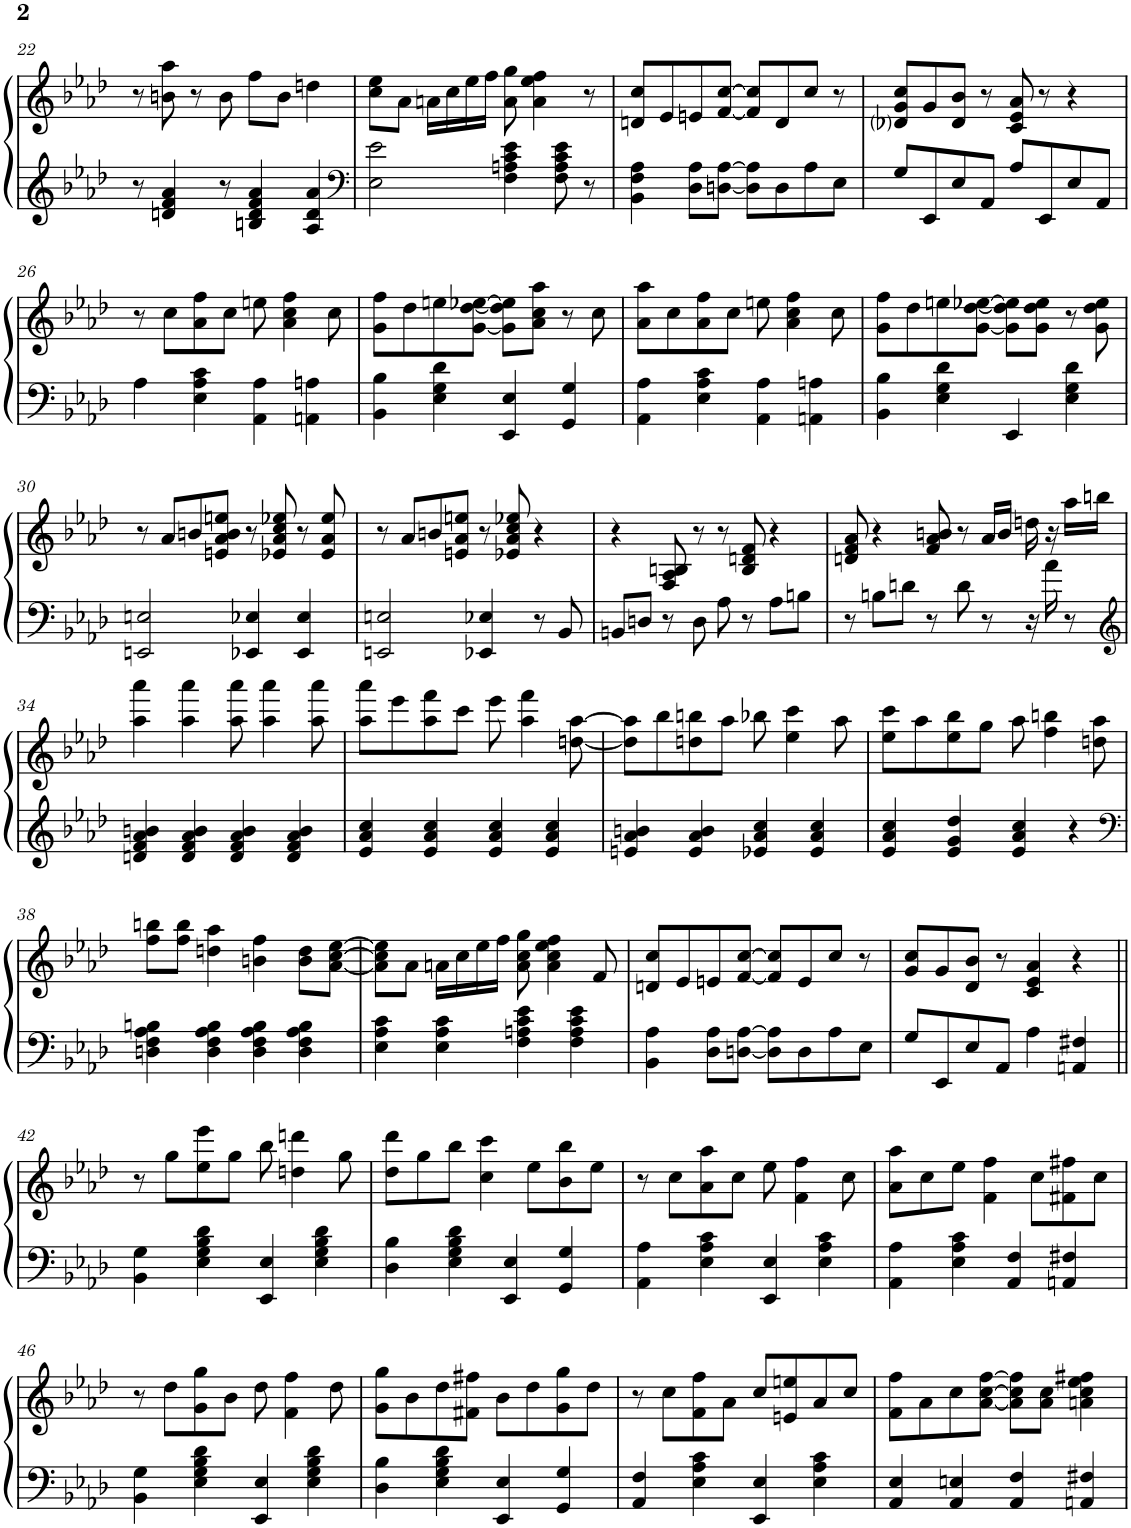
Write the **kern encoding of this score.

**kern	**kern
*part1	*part1
*staff2	*staff1
*I"Piano	*
*I'Pno.	*
!!LO:PB:g=z
*clefG2	*clefG2
*k[b-e-a-d-]	*k[b-e-a-d-]
*M4/4	*M4/4
=22	=22
8r	8r
4dn/ 4f/ 4a-/	8bn\ 8aa-\
.	8r
8r	8b\
4Bn/ 4d/ 4f/ 4a-/	8ff\L
.	8b\J
4A-/ 4d/ 4a-/	4ddn\
=23	=23
*clefF4	*
2E-\ 2e-\	8cc\ 8ee-\L
.	8a-\J
.	16an\LL
.	16cc\
.	16ee-\
.	16ff\JJ
4F\ 4An\ 4c\ 4e-\	8a\ 8gg\
.	4a\ 4ee-\ 4ff\
8F\ 8A\ 8c\ 8e-\	.
8r	8r
=24	=24
4BB-\ 4F\ 4A-\	8dn/ 8cc/L
.	8e-/
8D-\ 8A-\L	8en/
[8Dn\ [8A-\J	[8f/ [8cc/J
8D\] 8A-\]L	8f/] 8cc/]L
8D\	8d/
8A-\	8cc/J
8E-\J	8r
=25	=25
8G/L	8d-i/ 8g/ 8cc/L
8EE-/	8g/
8E-/	8d-/ 8b-/J
8AA-/J	8r
8A-/L	8c/ 8e-/ 8a-/
8EE-/	8r
8E-/	4r
8AA-/J	.
!!LO:LB:g=z
=26	=26
4A-\	8r
.	8cc\L
4E-\ 4A-\ 4c\	8a-\ 8ff\
.	8cc\J
4AA-\ 4A-\	8een\
.	4a-\ 4cc\ 4ff\
4AAn\ 4An\	.
.	8cc\
=27	=27
4BB-\ 4B-\	8g\ 8ff\L
.	8dd-\
4E-\ 4G\ 4d-\	8een\
.	[8g\ [8dd-\ [8ee-X\J
4EE-/ 4E-/	8g\] 8dd-\] 8ee-\]L
.	8a-\ 8cc\ 8aa-\J
4GG/ 4G/	8r
.	8cc\
=28	=28
4AA-\ 4A-\	8a-\ 8aa-\L
.	8cc\
4E-\ 4A-\ 4c\	8a-\ 8ff\
.	8cc\J
4AA-\ 4A-\	8een\
.	4a-\ 4cc\ 4ff\
4AAn\ 4An\	.
.	8cc\
=29	=29
4BB-\ 4B-\	8g\ 8ff\L
.	8dd-\
4E-\ 4G\ 4d-\	8een\
.	[8g\ [8dd-\ [8ee-X\J
4EE-/	8g\] 8dd-\] 8ee-\]L
.	8g\ 8dd-\ 8ee-\J
4E-\ 4G\ 4d-\	8r
.	8g\ 8dd-\ 8ee-\
!!LO:LB:g=z
=30	=30
2EEn/ 2En/	8r
.	8a-/L
.	8bn/
.	8en/ 8a-/ 8b/ 8een/J
4EE-X/ 4E-X/	8r
.	8e-X/ 8a-/ 8cc/ 8ee-X/
4EE-/ 4E-/	8r
.	8e-/ 8a-/ 8ee-/
=31	=31
2EEn/ 2En/	8r
.	8a-/L
.	8bn/
.	8en/ 8a-/ 8een/J
4EE-X/ 4E-X/	8r
.	8e-X/ 8a-/ 8cc/ 8ee-X/
8r	4r
8BB-/	.
=32	=32
8BBn/L	4r
8Dn/J	.
8r	8F/ 8A-/ 8Bn/
8D\	8r
8A-\	8r
8r	8B/ 8dn/ 8f/
8A-\L	4r
8Bn\J	.
=33	=33
8r	8dn/ 8f/ 8a-/
8Bn\L	4r
8dn\J	.
8r	8f/ 8a-/ 8bn/
8d\	8r
8r	16a-/LL
.	16b/JJ
16r	16ddn\
16a-\	16r
8r	16aa-\LL
.	16bbn\JJ
!!LO:LB:g=z
=34	=34
*clefG2	*
4dn/ 4f/ 4a-/ 4bn/	4aa-\ 4aaa-\
4d/ 4f/ 4a-/ 4b/	4aa-\ 4aaa-\
4d/ 4f/ 4a-/ 4b/	8aa-\ 8aaa-\
.	4aa-\ 4aaa-\
4d/ 4f/ 4a-/ 4b/	.
.	8aa-\ 8aaa-\
=35	=35
4e-/ 4a-/ 4cc/	8aa-\ 8aaa-\L
.	8eee-\
4e-/ 4a-/ 4cc/	8aa-\ 8fff\
.	8ccc\J
4e-/ 4a-/ 4cc/	8eee-\
.	4aa-\ 4fff\
4e-/ 4a-/ 4cc/	.
.	[8ddn\ [8aa-\
=36	=36
4en/ 4a-/ 4bn/	8dd\] 8aa-\]L
.	8bb-\
4e/ 4a-/ 4b/	8ddn\ 8bbn\
.	8aa-\J
4e-X/ 4a-/ 4cc/	8bb-X\
.	4ee-\ 4ccc\
4e-/ 4a-/ 4cc/	.
.	8aa-\
=37	=37
4e-/ 4a-/ 4cc/	8ee-\ 8ccc\L
.	8aa-\
4e-/ 4g/ 4dd-/	8ee-\ 8bb-\
.	8gg\J
4e-/ 4a-/ 4cc/	8aa-\
.	4ff\ 4bbn\
4r	.
.	8ddn\ 8aa-\
!!LO:LB:g=z
=38	=38
*clefF4	*
4Dn\ 4F\ 4A-\ 4Bn\	8ff\ 8bbn\L
.	8ff\ 8bb\J
4D\ 4F\ 4A-\ 4B\	4ddn\ 4aa-\
4D\ 4F\ 4A-\ 4B\	4bn\ 4ff\
4D\ 4F\ 4A-\ 4B\	8b\ 8dd\L
.	[8a-\ [8cc\ [8ee-\J
=39	=39
4E-\ 4A-\ 4c\	8a-\] 8cc\] 8ee-\]L
.	8a-\J
4E-\ 4A-\ 4c\	16an\LL
.	16cc\
.	16ee-\
.	16ff\JJ
4F\ 4An\ 4c\ 4e-\	8a\ 8cc\ 8gg\
.	4a\ 4cc\ 4ee-\ 4ff\
4F\ 4A\ 4c\ 4e-\	.
.	8f/
=40	=40
4BB-\ 4A-\	8dn/ 8cc/L
.	8e-/
8D-\ 8A-\L	8en/
[8Dn\ [8A-\J	[8f/ [8cc/J
8D\] 8A-\]L	8f/] 8cc/]L
8D\	8e/
8A-\	8cc/J
8E-\J	8r
=41	=41
8G/L	8g/ 8cc/L
8EE-/	8g/
8E-/	8d-/ 8b-/J
8AA-/J	8r
4A-\	4c/ 4e-/ 4a-/
4AAn/ 4F#X/	4r
!!LO:LB:g=z
=42||	=42||
4BB-\ 4G\	8r
.	8gg\L
4E-\ 4G\ 4B-\ 4d-\	8ee-\ 8eee-\
.	8gg\J
4EE-/ 4E-/	8bb-\
.	4ddn\ 4dddn\
4E-\ 4G\ 4B-\ 4d-\	.
.	8gg\
=43	=43
4D-\ 4B-\	8dd-\ 8ddd-\L
.	8gg\
4E-\ 4G\ 4B-\ 4d-\	8bb-\J
.	4cc\ 4ccc\
4EE-/ 4E-/	.
.	8ee-\L
4GG/ 4G/	8b-\ 8bb-\
.	8ee-\J
=44	=44
4AA-\ 4A-\	8r
.	8cc\L
4E-\ 4A-\ 4c\	8a-\ 8aa-\
.	8cc\J
4EE-/ 4E-/	8ee-\
.	4f\ 4ff\
4E-\ 4A-\ 4c\	.
.	8cc\
=45	=45
4AA-\ 4A-\	8a-\ 8aa-\L
.	8cc\
4E-\ 4A-\ 4c\	8ee-\J
.	4f\ 4ff\
4AA-/ 4F/	.
.	8cc\L
4AAn/ 4F#X/	8f#X\ 8ff#X\
.	8cc\J
!!LO:LB:g=z
=46	=46
4BB-\ 4G\	8r
.	8dd-\L
4E-\ 4G\ 4B-\ 4d-\	8g\ 8gg\
.	8b-\J
4EE-/ 4E-/	8dd-\
.	4f\ 4ff\
4E-\ 4G\ 4B-\ 4d-\	.
.	8dd-\
=47	=47
4D-\ 4B-\	8g\ 8gg\L
.	8b-\
4E-\ 4G\ 4B-\ 4d-\	8dd-\
.	8f#X\ 8ff#X\J
4EE-/ 4E-/	8b-\L
.	8dd-\
4GG/ 4G/	8g\ 8gg\
.	8dd-\J
=48	=48
4AA-/ 4F/	8r
.	8cc\L
4E-\ 4A-\ 4c\	8f\ 8ff\
.	8a-\J
4EE-/ 4E-/	8cc/L
.	8en/ 8een/
4E-\ 4A-\ 4c\	8a-/
.	8cc/J
=49	=49
4AA-/ 4E-/	8f\ 8ff\L
.	8a-\
4AA-/ 4En/	8cc\
.	[8a-\ [8cc\ [8ff\J
4AA-/ 4F/	8a-\] 8cc\] 8ff\]L
.	8a-\ 8cc\J
4AAn/ 4F#X/	4an\ 4cc\ 4ee-\ 4ff#X\
=	=
*-	*-
